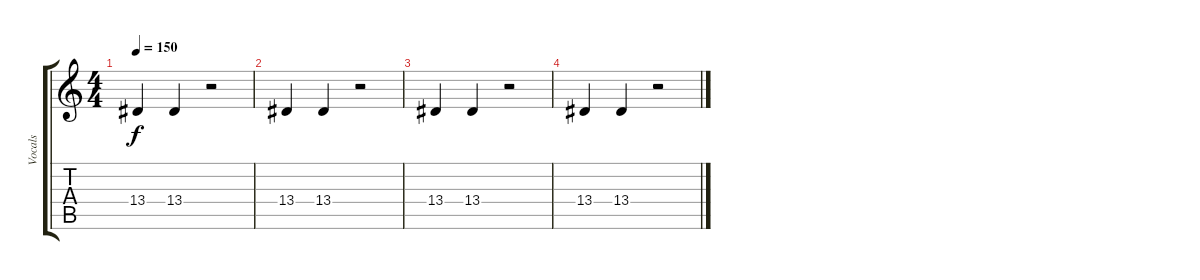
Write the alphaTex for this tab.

\track ("Vocals" "Vocals") {instrument trumpet}
\staff {score tabs}
\tuning (E4 B3 G3 D3 A2 E2) {hide}
\ts (4 4)
\tempo 150
\clef g2
\ks c
13.4.4{dy f} 13.4.4 r.2 |
13.4.4 13.4.4 r.2 |
13.4.4 13.4.4 r.2 |
13.4.4 13.4.4 r.2
